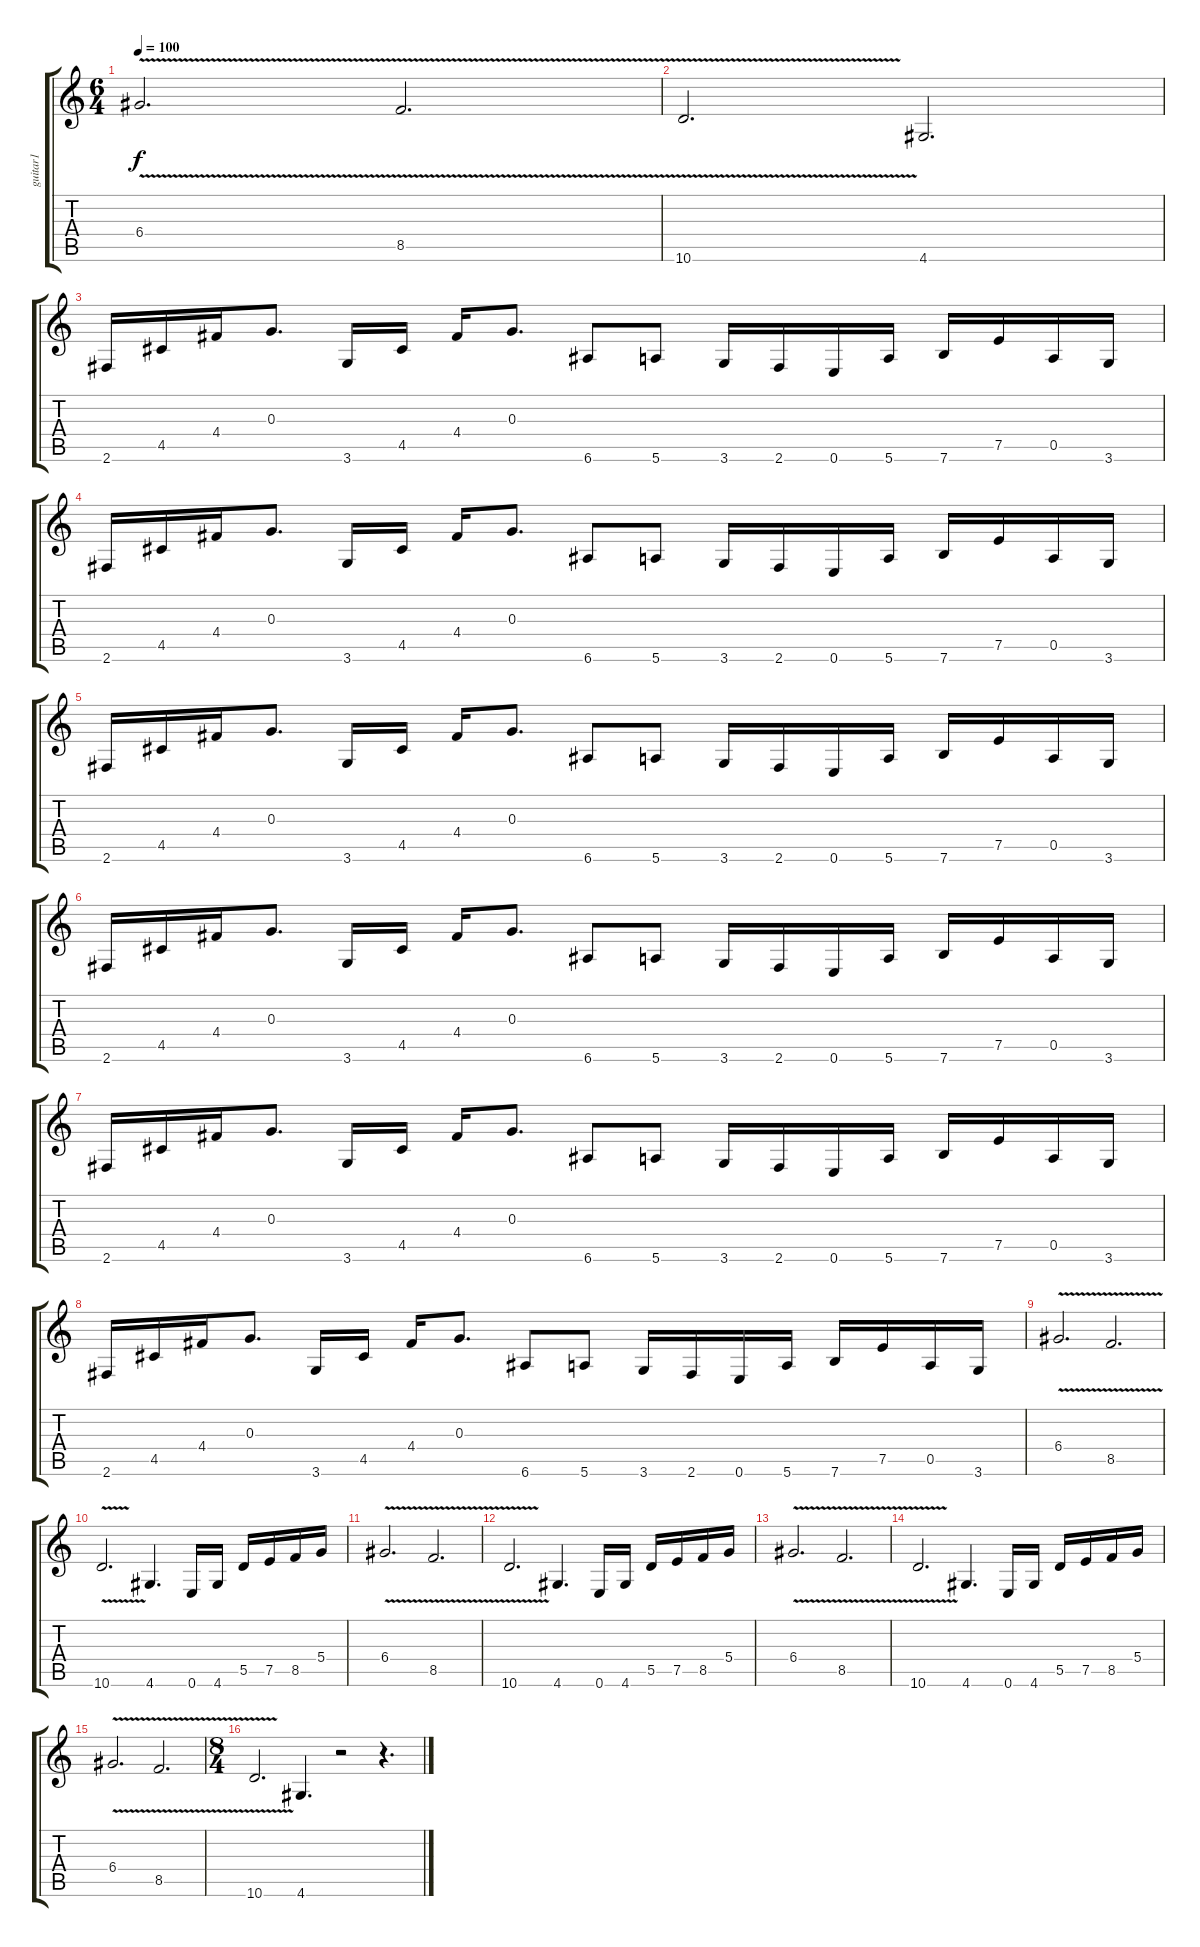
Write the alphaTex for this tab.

\track ("guitar1 " "guitar1 ") {instrument distortionguitar}
\staff {score tabs}
\tuning (E4 B3 G3 D3 A2 E2) {hide}
\ts (6 4)
\tempo 100
\clef g2
\ks c
6.4{v}.2{d dy f} 8.5{v}.2{d} |
10.6{v}.2{d} 4.6.2{d} |
2.6.16 4.5.16 4.4.16 0.3.8{d} 3.6.16 4.5.16 4.4.16 0.3.8{d} 6.6.8 5.6.8 3.6.16 2.6.16 0.6.16 5.6.16 7.6.16 7.5.16 0.5.16 3.6.16 |
2.6.16 4.5.16 4.4.16 0.3.8{d} 3.6.16 4.5.16 4.4.16 0.3.8{d} 6.6.8 5.6.8 3.6.16 2.6.16 0.6.16 5.6.16 7.6.16 7.5.16 0.5.16 3.6.16 |
2.6.16 4.5.16 4.4.16 0.3.8{d} 3.6.16 4.5.16 4.4.16 0.3.8{d} 6.6.8 5.6.8 3.6.16 2.6.16 0.6.16 5.6.16 7.6.16 7.5.16 0.5.16 3.6.16 |
2.6.16 4.5.16 4.4.16 0.3.8{d} 3.6.16 4.5.16 4.4.16 0.3.8{d} 6.6.8 5.6.8 3.6.16 2.6.16 0.6.16 5.6.16 7.6.16 7.5.16 0.5.16 3.6.16 |
2.6.16 4.5.16 4.4.16 0.3.8{d} 3.6.16 4.5.16 4.4.16 0.3.8{d} 6.6.8 5.6.8 3.6.16 2.6.16 0.6.16 5.6.16 7.6.16 7.5.16 0.5.16 3.6.16 |
2.6.16 4.5.16 4.4.16 0.3.8{d} 3.6.16 4.5.16 4.4.16 0.3.8{d} 6.6.8 5.6.8 3.6.16 2.6.16 0.6.16 5.6.16 7.6.16 7.5.16 0.5.16 3.6.16 |
6.4{v}.2{d} 8.5{v}.2{d} |
10.6{v}.2{d} 4.6.4{d} 0.6.16 4.6.16 5.5.16 7.5.16 8.5.16 5.4.16 |
6.4{v}.2{d} 8.5{v}.2{d} |
10.6{v}.2{d} 4.6.4{d} 0.6.16 4.6.16 5.5.16 7.5.16 8.5.16 5.4.16 |
6.4{v}.2{d} 8.5{v}.2{d} |
10.6{v}.2{d} 4.6.4{d} 0.6.16 4.6.16 5.5.16 7.5.16 8.5.16 5.4.16 |
6.4{v}.2{d} 8.5{v}.2{d} |
\ts (8 4)
10.6{v}.2{d} 4.6.4{d} r.2 r.4{d}
